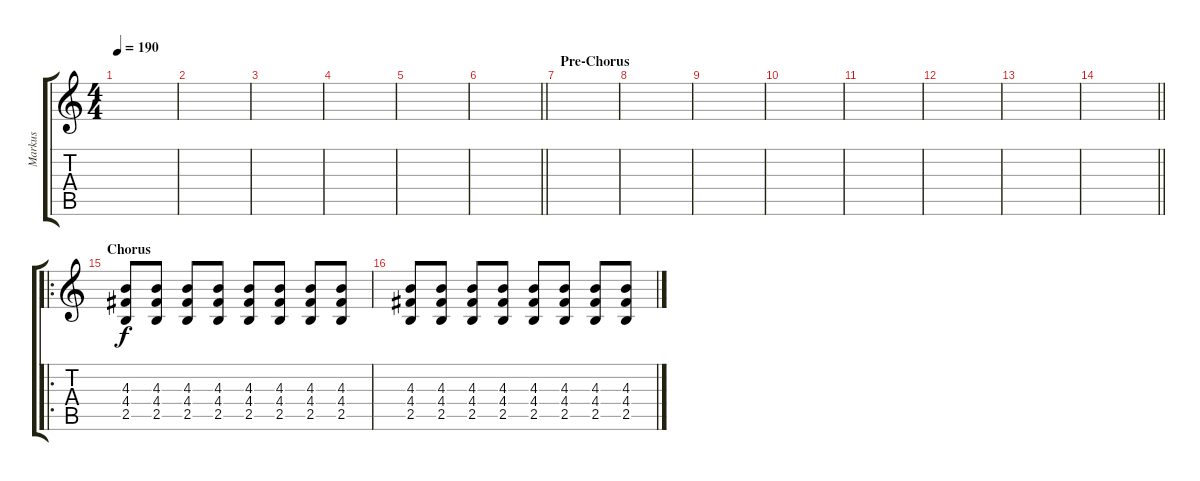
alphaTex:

\track ("Markus" "Markus") {instrument distortionguitar}
\staff {score tabs}
\tuning (E4 B3 G3 D3 A2 D2) {hide}
\ts (4 4)
\tempo 190
\clef g2
\ks c
|
|
|
|
|
\barLineRight lightlight
|
\section ("" "Pre-Chorus")
|
|
|
|
|
|
|
\barLineRight lightlight
|
\ro
\section ("" "Chorus")
(4.3 4.4 2.5).8{instrument distortionguitar} (4.3 4.4 2.5).8 (4.3 4.4 2.5).8 (4.3 4.4 2.5).8 (4.3 4.4 2.5).8 (4.3 4.4 2.5).8 (4.3 4.4 2.5).8 (4.3 4.4 2.5).8 |
(4.3 4.4 2.5).8 (4.3 4.4 2.5).8 (4.3 4.4 2.5).8 (4.3 4.4 2.5).8 (4.3 4.4 2.5).8 (4.3 4.4 2.5).8 (4.3 4.4 2.5).8 (4.3 4.4 2.5).8
